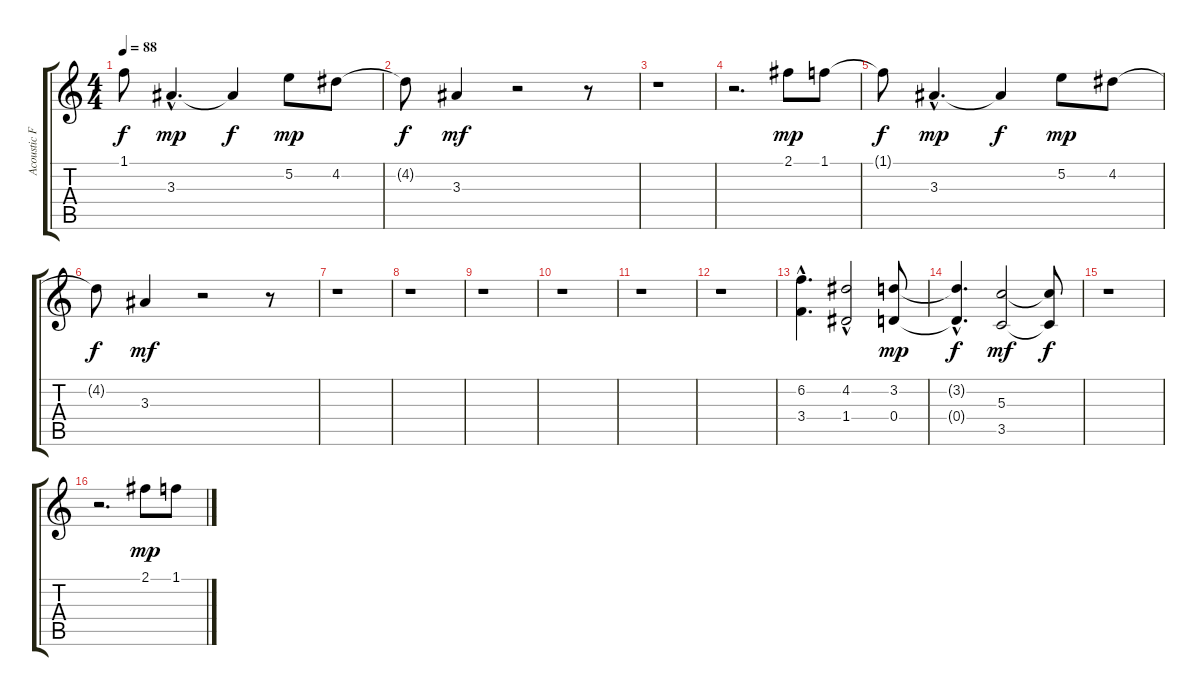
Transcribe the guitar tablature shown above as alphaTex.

\track ("Acoustic Fills" "Acoustic F") {instrument acousticguitarsteel}
\staff {score tabs}
\tuning (E4 B3 G3 D3 A2 E2) {hide}
\ts (4 4)
\tempo 88
\clef g2
\ks c
1.1{t}.8{dy f} 3.3{hac}.4{d dy mp} 3.3{t}.4{dy f} 5.2.8{dy mp} 4.2.8 |
4.2{t}.8{dy f} 3.3.4{dy mf} r.2 r.8 |
r.1 |
r.2{d} 2.1.8{dy mp} 1.1.8 |
1.1{t}.8{dy f} 3.3{hac}.4{d dy mp} 3.3{t}.4{dy f} 5.2.8{dy mp} 4.2.8 |
4.2{t}.8{dy f} 3.3.4{dy mf} r.2 r.8 |
r.1 |
r.1 |
r.1 |
r.1 |
r.1 |
r.1 |
(6.2{hac} 3.4).4{d} (4.2{hac} 1.4).2 (3.2 0.4).8{dy mp} |
(3.2{hac t} 0.4{hac t}).4{d dy f} (5.3 3.5).2{dy mf} (5.3{t} 3.5{t}).8{dy f} |
r.1 |
r.2{d} 2.1.8{dy mp} 1.1.8
